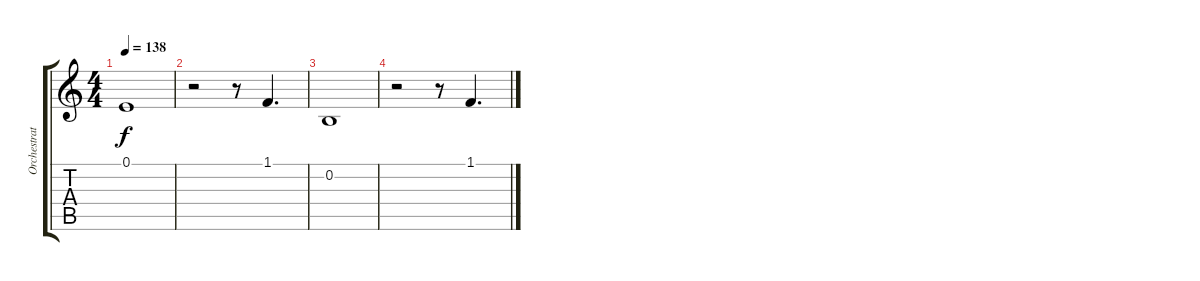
\track ("Orchestration" "Orchestrat") {instrument stringensemble1}
\staff {score tabs}
\tuning (E4 B3 G3 D3 A2 E2) {hide}
\ts (4 4)
\tempo 138
\clef g2
\ks c
0.1.1{dy f} |
r.2 r.8 1.1.4{d} |
0.2.1 |
r.2 r.8 1.1.4{d}
